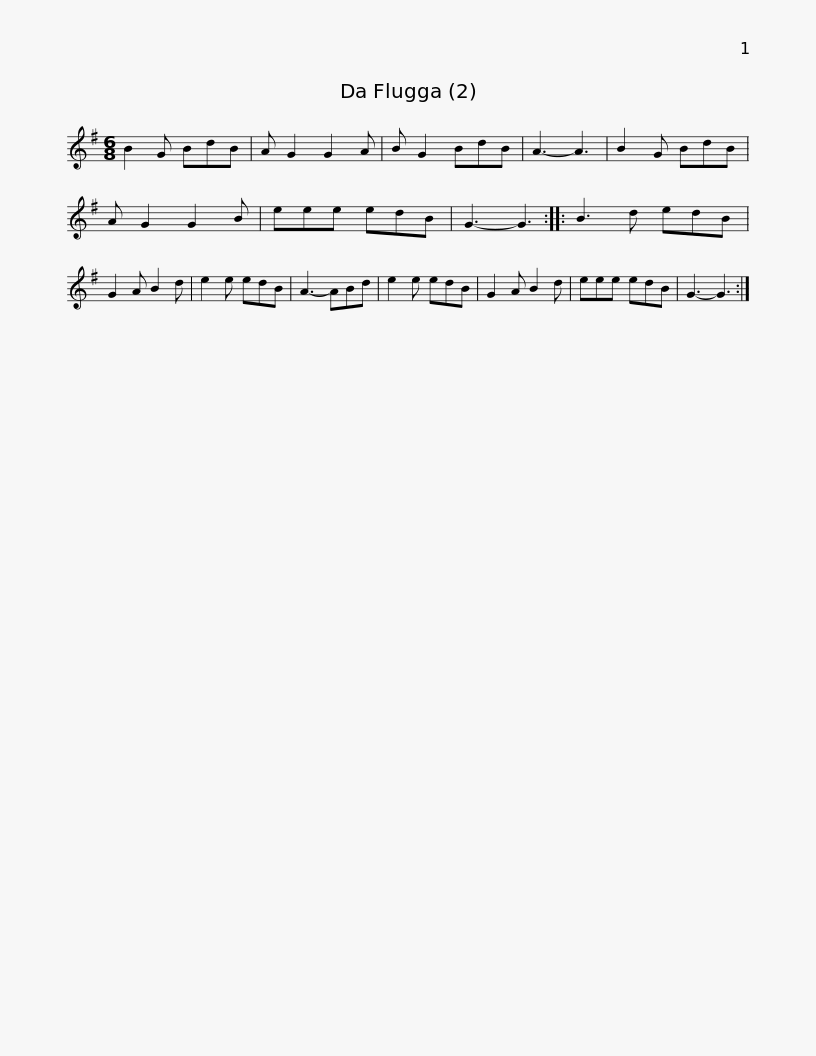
X:1
L:1/8
M:6/8
I:linebreak $
K:G
V:1 treble
V:1
 B2 G BdB | A G2 G2 A | B G2 BdB | A3- A3 | B2 G BdB | %5
 A G2 G2 B | eee edB | G3- G3 ::$ B3 d edB | G2 A B2 d | %10
 e2 e edB | A3- ABd | e2 e edB | G2 A B2 d | eee edB | %15
 G3- G3 :| %16
